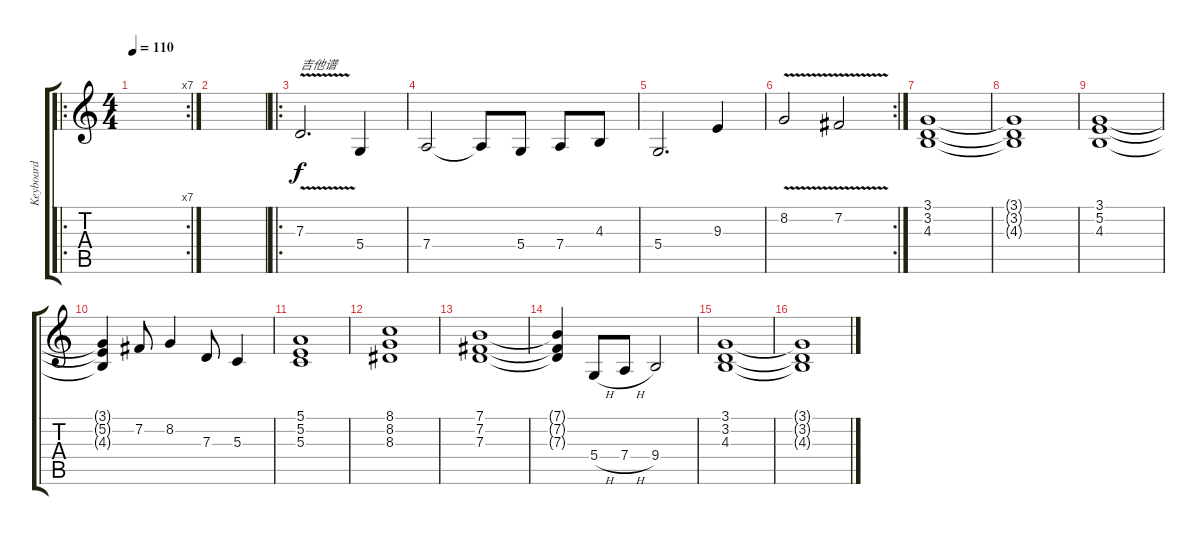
\track ("Keyboard" "Keyboard") {instrument flute}
\staff {score tabs}
\tuning (E4 B3 G3 D3 A2 E2) {hide}
\ro
\rc 7
\ts (4 4)
\tempo 110
\clef g2
\ks c
|
|
\ro
7.3{v}.2{d txt "吉他谱"} 5.4.4 |
7.4.2 7.4{t}.8 5.4.8 7.4.8 4.3.8 |
5.4.2{d} 9.3.4 |
\rc 2
8.2{v}.2 7.2{v}.2 |
(3.1 3.2 4.3).1 |
(3.1{t} 3.2{t} 4.3{t}).1 |
(3.1 5.2 4.3).1 |
(3.1{t} 5.2{t} 4.3{t}).4 7.2.8 8.2.4 7.3.8 5.3.4 |
(5.1 5.2 5.3).1 |
(8.1 8.2 8.3).1 |
(7.1 7.2 7.3).1 |
(7.1{t} 7.2{t} 7.3{t}).4 5.4{h}.8 7.4{h}.8 9.4.2 |
(3.1 3.2 4.3).1 |
(3.1{t} 3.2{t} 4.3{t}).1
